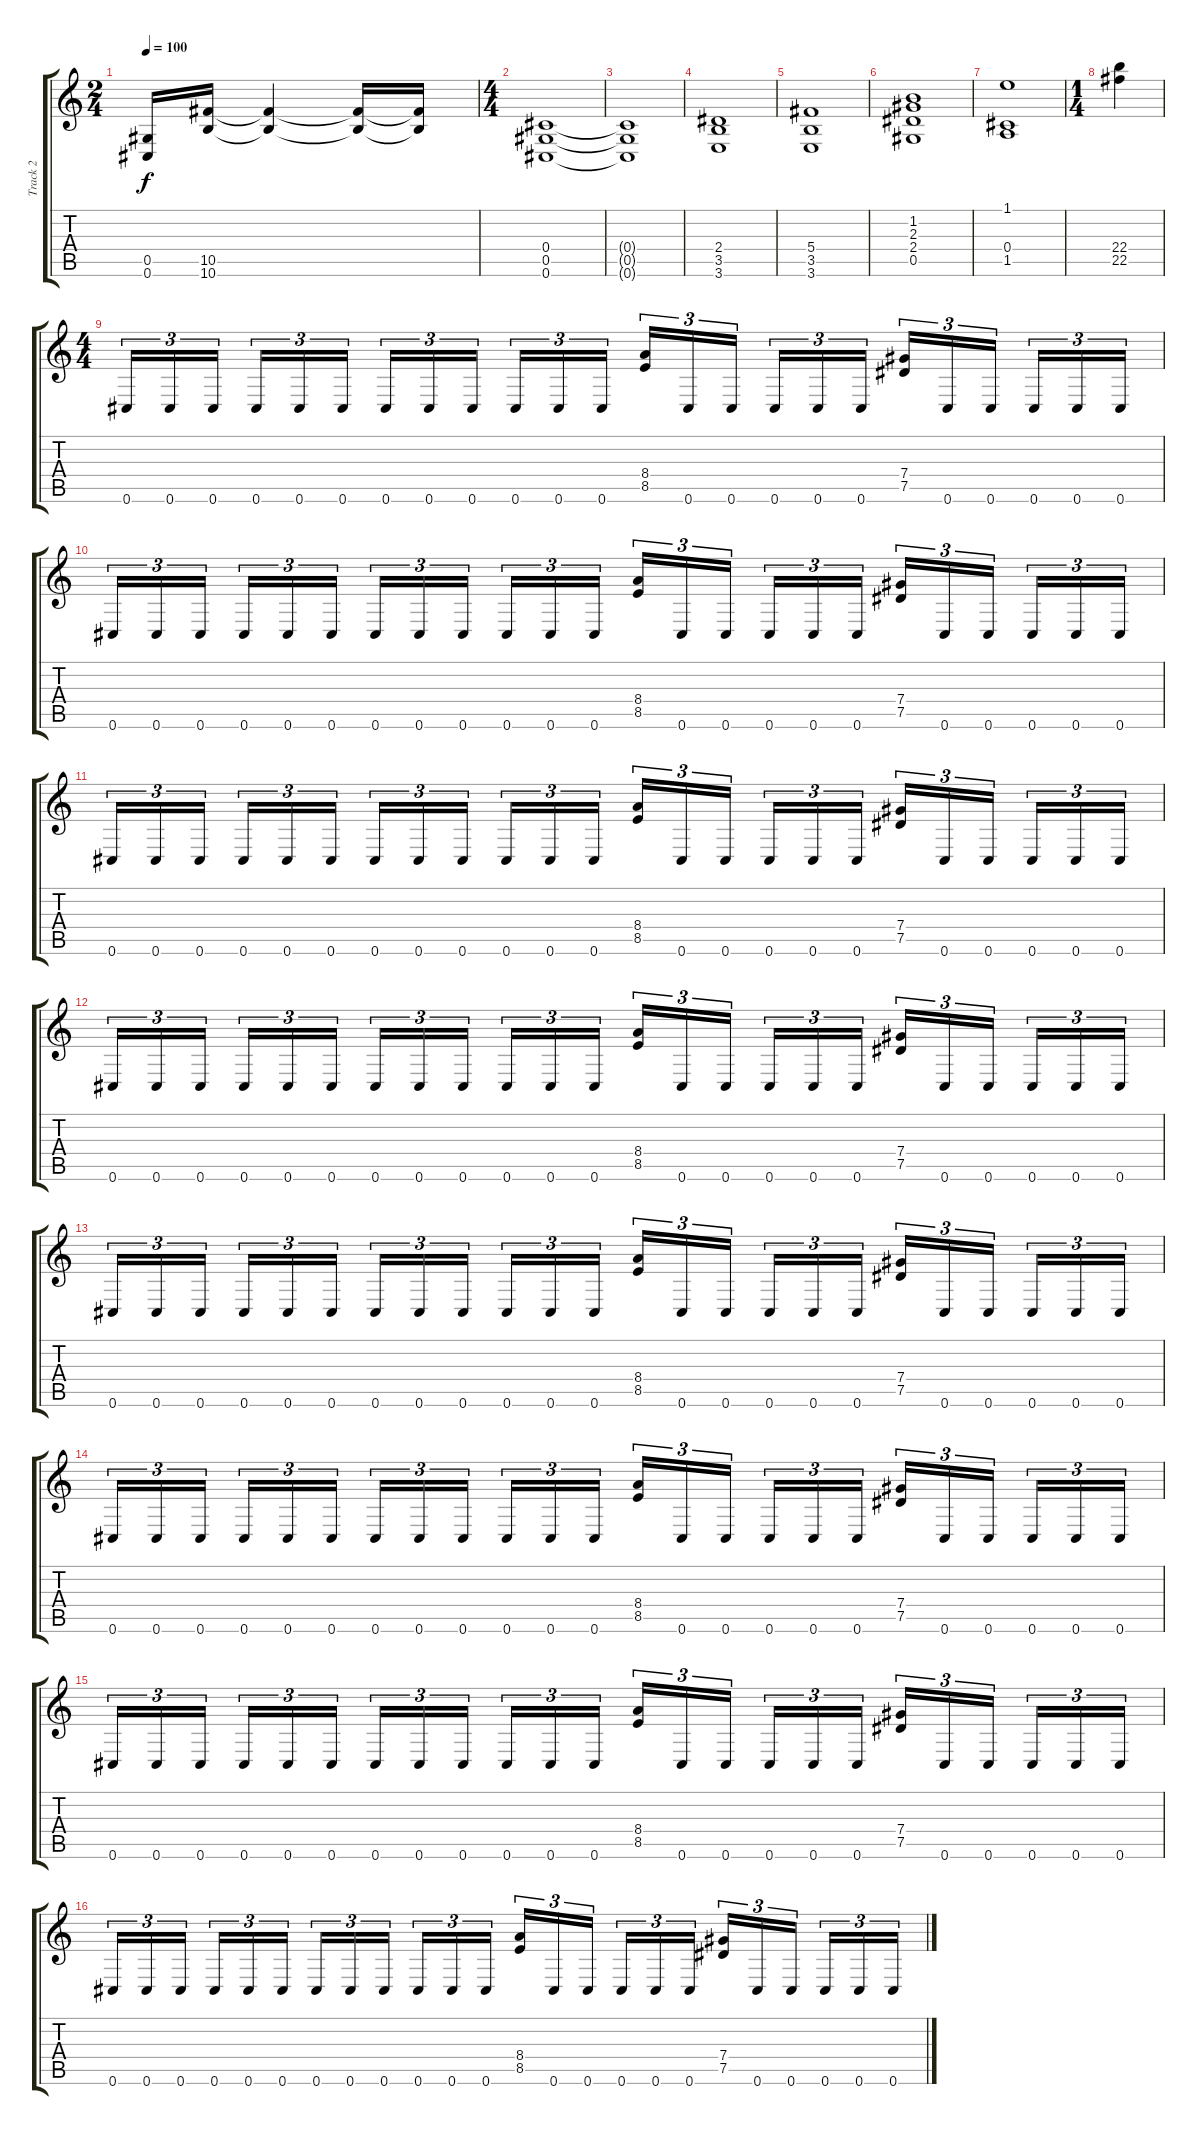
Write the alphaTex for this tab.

\track ("Track 2" "Track 2") {instrument distortionguitar}
\staff {score tabs}
\tuning (Eb4 Bb3 Gb3 Db3 Ab2 Db2) {hide}
\ts (2 4)
\tempo 100
\clef g2
\ks c
(0.5 0.6).16{dy f} (10.5 10.6).16 (10.5{t} 10.6{t}).4 (10.5{t} 10.6{t}).16 (10.5{t} 10.6{t}).16 |
\ts (4 4)
(0.4 0.5 0.6).1 |
(0.4{t} 0.5{t} 0.6{t}).1 |
(2.4 3.5 3.6).1 |
(5.4 3.5 3.6).1 |
(1.2 2.3 2.4 0.5).1 |
(1.1 0.4 1.5).1 |
\ts (1 4)
(22.4 22.5).4 |
\ts (4 4)
0.6.16{tu (3 2)} 0.6.16{tu (3 2)} 0.6.16{tu (3 2)} 0.6.16{tu (3 2)} 0.6.16{tu (3 2)} 0.6.16{tu (3 2)} 0.6.16{tu (3 2)} 0.6.16{tu (3 2)} 0.6.16{tu (3 2)} 0.6.16{tu (3 2)} 0.6.16{tu (3 2)} 0.6.16{tu (3 2)} (8.4 8.5).16{tu (3 2)} 0.6.16{tu (3 2)} 0.6.16{tu (3 2)} 0.6.16{tu (3 2)} 0.6.16{tu (3 2)} 0.6.16{tu (3 2)} (7.4 7.5).16{tu (3 2)} 0.6.16{tu (3 2)} 0.6.16{tu (3 2)} 0.6.16{tu (3 2)} 0.6.16{tu (3 2)} 0.6.16{tu (3 2)} |
0.6.16{tu (3 2)} 0.6.16{tu (3 2)} 0.6.16{tu (3 2)} 0.6.16{tu (3 2)} 0.6.16{tu (3 2)} 0.6.16{tu (3 2)} 0.6.16{tu (3 2)} 0.6.16{tu (3 2)} 0.6.16{tu (3 2)} 0.6.16{tu (3 2)} 0.6.16{tu (3 2)} 0.6.16{tu (3 2)} (8.4 8.5).16{tu (3 2)} 0.6.16{tu (3 2)} 0.6.16{tu (3 2)} 0.6.16{tu (3 2)} 0.6.16{tu (3 2)} 0.6.16{tu (3 2)} (7.4 7.5).16{tu (3 2)} 0.6.16{tu (3 2)} 0.6.16{tu (3 2)} 0.6.16{tu (3 2)} 0.6.16{tu (3 2)} 0.6.16{tu (3 2)} |
0.6.16{tu (3 2)} 0.6.16{tu (3 2)} 0.6.16{tu (3 2)} 0.6.16{tu (3 2)} 0.6.16{tu (3 2)} 0.6.16{tu (3 2)} 0.6.16{tu (3 2)} 0.6.16{tu (3 2)} 0.6.16{tu (3 2)} 0.6.16{tu (3 2)} 0.6.16{tu (3 2)} 0.6.16{tu (3 2)} (8.4 8.5).16{tu (3 2)} 0.6.16{tu (3 2)} 0.6.16{tu (3 2)} 0.6.16{tu (3 2)} 0.6.16{tu (3 2)} 0.6.16{tu (3 2)} (7.4 7.5).16{tu (3 2)} 0.6.16{tu (3 2)} 0.6.16{tu (3 2)} 0.6.16{tu (3 2)} 0.6.16{tu (3 2)} 0.6.16{tu (3 2)} |
0.6.16{tu (3 2)} 0.6.16{tu (3 2)} 0.6.16{tu (3 2)} 0.6.16{tu (3 2)} 0.6.16{tu (3 2)} 0.6.16{tu (3 2)} 0.6.16{tu (3 2)} 0.6.16{tu (3 2)} 0.6.16{tu (3 2)} 0.6.16{tu (3 2)} 0.6.16{tu (3 2)} 0.6.16{tu (3 2)} (8.4 8.5).16{tu (3 2)} 0.6.16{tu (3 2)} 0.6.16{tu (3 2)} 0.6.16{tu (3 2)} 0.6.16{tu (3 2)} 0.6.16{tu (3 2)} (7.4 7.5).16{tu (3 2)} 0.6.16{tu (3 2)} 0.6.16{tu (3 2)} 0.6.16{tu (3 2)} 0.6.16{tu (3 2)} 0.6.16{tu (3 2)} |
0.6.16{tu (3 2)} 0.6.16{tu (3 2)} 0.6.16{tu (3 2)} 0.6.16{tu (3 2)} 0.6.16{tu (3 2)} 0.6.16{tu (3 2)} 0.6.16{tu (3 2)} 0.6.16{tu (3 2)} 0.6.16{tu (3 2)} 0.6.16{tu (3 2)} 0.6.16{tu (3 2)} 0.6.16{tu (3 2)} (8.4 8.5).16{tu (3 2)} 0.6.16{tu (3 2)} 0.6.16{tu (3 2)} 0.6.16{tu (3 2)} 0.6.16{tu (3 2)} 0.6.16{tu (3 2)} (7.4 7.5).16{tu (3 2)} 0.6.16{tu (3 2)} 0.6.16{tu (3 2)} 0.6.16{tu (3 2)} 0.6.16{tu (3 2)} 0.6.16{tu (3 2)} |
0.6.16{tu (3 2)} 0.6.16{tu (3 2)} 0.6.16{tu (3 2)} 0.6.16{tu (3 2)} 0.6.16{tu (3 2)} 0.6.16{tu (3 2)} 0.6.16{tu (3 2)} 0.6.16{tu (3 2)} 0.6.16{tu (3 2)} 0.6.16{tu (3 2)} 0.6.16{tu (3 2)} 0.6.16{tu (3 2)} (8.4 8.5).16{tu (3 2)} 0.6.16{tu (3 2)} 0.6.16{tu (3 2)} 0.6.16{tu (3 2)} 0.6.16{tu (3 2)} 0.6.16{tu (3 2)} (7.4 7.5).16{tu (3 2)} 0.6.16{tu (3 2)} 0.6.16{tu (3 2)} 0.6.16{tu (3 2)} 0.6.16{tu (3 2)} 0.6.16{tu (3 2)} |
0.6.16{tu (3 2)} 0.6.16{tu (3 2)} 0.6.16{tu (3 2)} 0.6.16{tu (3 2)} 0.6.16{tu (3 2)} 0.6.16{tu (3 2)} 0.6.16{tu (3 2)} 0.6.16{tu (3 2)} 0.6.16{tu (3 2)} 0.6.16{tu (3 2)} 0.6.16{tu (3 2)} 0.6.16{tu (3 2)} (8.4 8.5).16{tu (3 2)} 0.6.16{tu (3 2)} 0.6.16{tu (3 2)} 0.6.16{tu (3 2)} 0.6.16{tu (3 2)} 0.6.16{tu (3 2)} (7.4 7.5).16{tu (3 2)} 0.6.16{tu (3 2)} 0.6.16{tu (3 2)} 0.6.16{tu (3 2)} 0.6.16{tu (3 2)} 0.6.16{tu (3 2)} |
0.6.16{tu (3 2)} 0.6.16{tu (3 2)} 0.6.16{tu (3 2)} 0.6.16{tu (3 2)} 0.6.16{tu (3 2)} 0.6.16{tu (3 2)} 0.6.16{tu (3 2)} 0.6.16{tu (3 2)} 0.6.16{tu (3 2)} 0.6.16{tu (3 2)} 0.6.16{tu (3 2)} 0.6.16{tu (3 2)} (8.4 8.5).16{tu (3 2)} 0.6.16{tu (3 2)} 0.6.16{tu (3 2)} 0.6.16{tu (3 2)} 0.6.16{tu (3 2)} 0.6.16{tu (3 2)} (7.4 7.5).16{tu (3 2)} 0.6.16{tu (3 2)} 0.6.16{tu (3 2)} 0.6.16{tu (3 2)} 0.6.16{tu (3 2)} 0.6.16{tu (3 2)}
